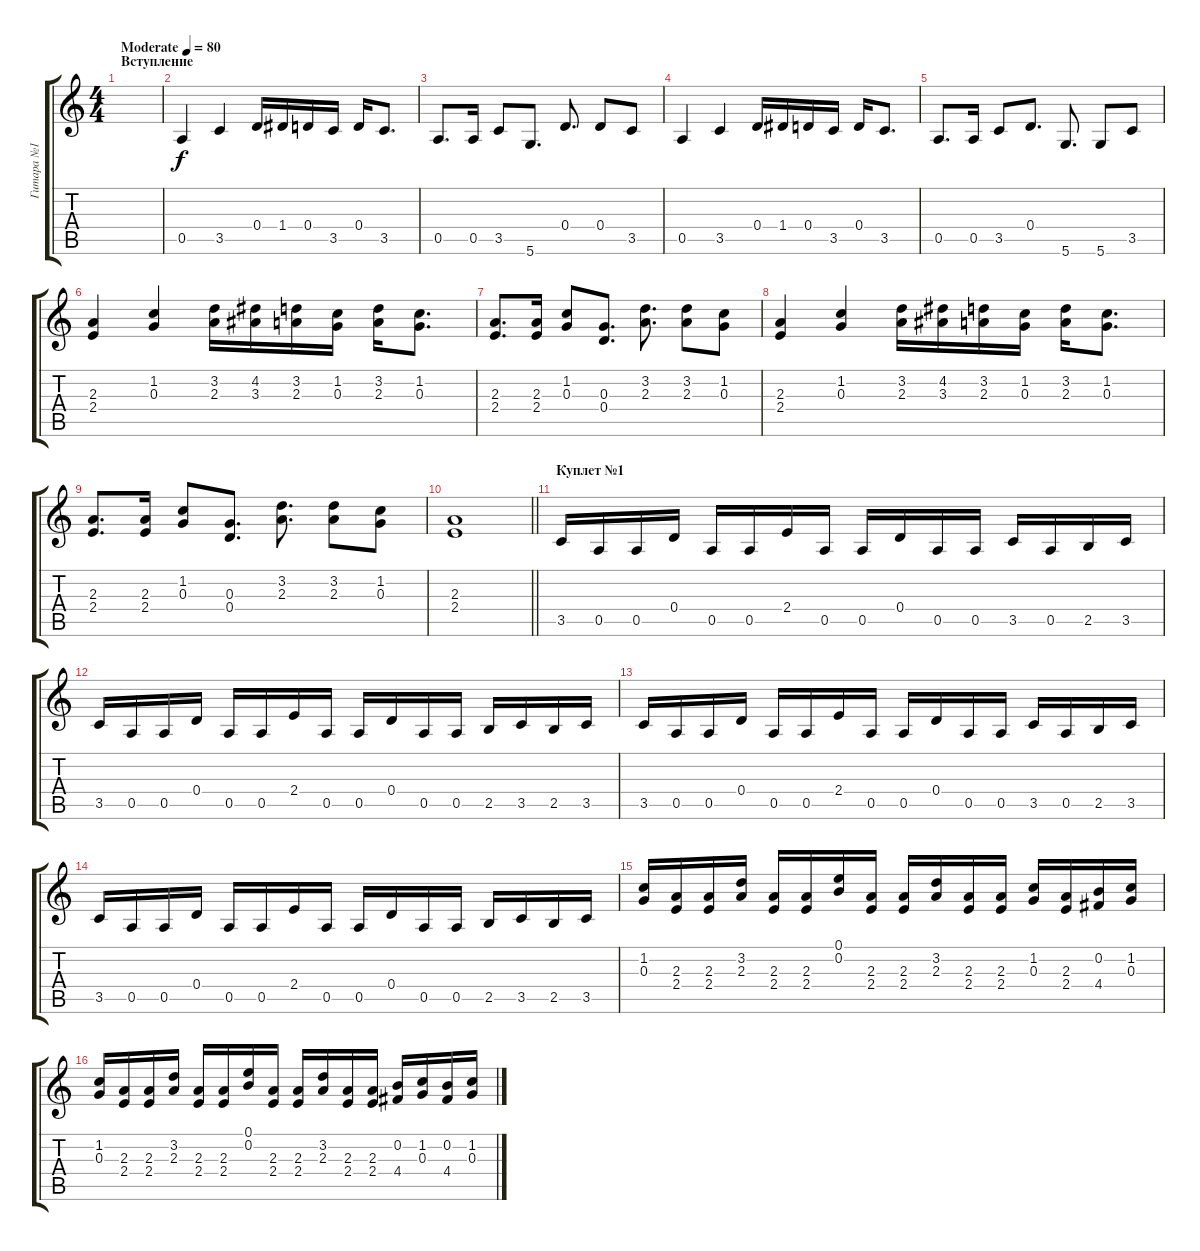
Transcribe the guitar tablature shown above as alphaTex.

\track ("Гитара №1" "Гитара №1") {instrument overdrivenguitar}
\staff {score tabs}
\tuning (E4 B3 G3 D3 A2 D2) {hide}
\ts (4 4)
\section ("" "Вступление")
\tempo (80 "Moderate")
\clef g2
\ks c
|
0.5.4 3.5.4 0.4.16 1.4.16 0.4.16 3.5.16 0.4.16 3.5.8{d} |
0.5.8{d} 0.5.16 3.5.8 5.6.8{d} 0.4.8{d} 0.4.8 3.5.8 |
0.5.4 3.5.4 0.4.16 1.4.16 0.4.16 3.5.16 0.4.16 3.5.8{d} |
0.5.8{d} 0.5.16 3.5.8 0.4.8{d} 5.6.8{d} 5.6.8 3.5.8 |
(2.3 2.4).4 (1.2 0.3).4 (3.2 2.3).16 (4.2 3.3).16 (3.2 2.3).16 (1.2 0.3).16 (3.2 2.3).16 (1.2 0.3).8{d} |
(2.3 2.4).8{d} (2.3 2.4).16 (1.2 0.3).8 (0.3 0.4).8{d} (3.2 2.3).8{d} (3.2 2.3).8 (1.2 0.3).8 |
(2.3 2.4).4 (1.2 0.3).4 (3.2 2.3).16 (4.2 3.3).16 (3.2 2.3).16 (1.2 0.3).16 (3.2 2.3).16 (1.2 0.3).8{d} |
(2.3 2.4).8{d} (2.3 2.4).16 (1.2 0.3).8 (0.3 0.4).8{d} (3.2 2.3).8{d} (3.2 2.3).8 (1.2 0.3).8 |
\barLineRight lightlight
(2.3 2.4).1 |
\section ("" "Куплет №1")
3.5.16 0.5.16 0.5.16 0.4.16 0.5.16 0.5.16 2.4.16 0.5.16 0.5.16 0.4.16 0.5.16 0.5.16 3.5.16 0.5.16 2.5.16 3.5.16 |
3.5.16 0.5.16 0.5.16 0.4.16 0.5.16 0.5.16 2.4.16 0.5.16 0.5.16 0.4.16 0.5.16 0.5.16 2.5.16 3.5.16 2.5.16 3.5.16 |
3.5.16 0.5.16 0.5.16 0.4.16 0.5.16 0.5.16 2.4.16 0.5.16 0.5.16 0.4.16 0.5.16 0.5.16 3.5.16 0.5.16 2.5.16 3.5.16 |
3.5.16 0.5.16 0.5.16 0.4.16 0.5.16 0.5.16 2.4.16 0.5.16 0.5.16 0.4.16 0.5.16 0.5.16 2.5.16 3.5.16 2.5.16 3.5.16 |
(1.2 0.3).16 (2.3 2.4).16 (2.3 2.4).16 (3.2 2.3).16 (2.3 2.4).16 (2.3 2.4).16 (0.1 0.2).16 (2.3 2.4).16 (2.3 2.4).16 (3.2 2.3).16 (2.3 2.4).16 (2.3 2.4).16 (1.2 0.3).16 (2.3 2.4).16 (0.2 4.4).16 (1.2 0.3).16 |
(1.2 0.3).16 (2.3 2.4).16 (2.3 2.4).16 (3.2 2.3).16 (2.3 2.4).16 (2.3 2.4).16 (0.1 0.2).16 (2.3 2.4).16 (2.3 2.4).16 (3.2 2.3).16 (2.3 2.4).16 (2.3 2.4).16 (0.2 4.4).16 (1.2 0.3).16 (0.2 4.4).16 (1.2 0.3).16
